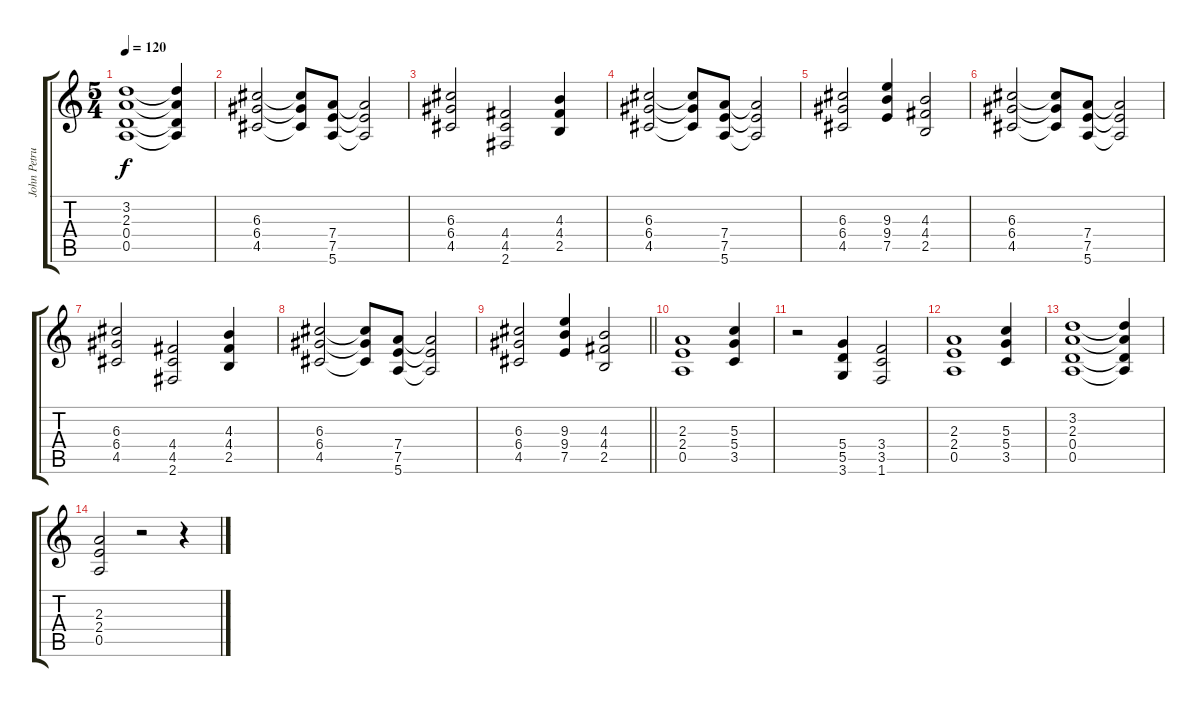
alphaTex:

\track ("John Petrucci2" "John Petru") {instrument overdrivenguitar}
\staff {score tabs}
\tuning (E4 B3 G3 D3 A2 E2) {hide}
\ts (5 4)
\tempo 120
\clef g2
\ks c
(3.2 2.3 0.4 0.5).1{dy f} (3.2{t} 2.3{t} 0.4{t} 0.5{t}).4 |
(6.3 6.4 4.5).2 (6.3{t} 6.4{t} 4.5{t}).8 (7.4 7.5 5.6).8 (7.4{t} 7.5{t} 5.6{t}).2 |
(6.3 6.4 4.5).2 (4.4 4.5 2.6).2 (4.3 4.4 2.5).4 |
(6.3 6.4 4.5).2 (6.3{t} 6.4{t} 4.5{t}).8 (7.4 7.5 5.6).8 (7.4{t} 7.5{t} 5.6{t}).2 |
(6.3 6.4 4.5).2 (9.3 9.4 7.5).4 (4.3 4.4 2.5).2 |
(6.3 6.4 4.5).2 (6.3{t} 6.4{t} 4.5{t}).8 (7.4 7.5 5.6).8 (7.4{t} 7.5{t} 5.6{t}).2 |
(6.3 6.4 4.5).2 (4.4 4.5 2.6).2 (4.3 4.4 2.5).4 |
(6.3 6.4 4.5).2 (6.3{t} 6.4{t} 4.5{t}).8 (7.4 7.5 5.6).8 (7.4{t} 7.5{t} 5.6{t}).2 |
\barLineRight lightlight
(6.3 6.4 4.5).2 (9.3 9.4 7.5).4 (4.3 4.4 2.5).2 |
(2.3 2.4 0.5).1 (5.3 5.4 3.5).4 |
r.2 (5.4 5.5 3.6).4 (3.4 3.5 1.6).2 |
(2.3 2.4 0.5).1 (5.3 5.4 3.5).4 |
(3.2 2.3 0.4 0.5).1 (3.2{t} 2.3{t} 0.4{t} 0.5{t}).4 |
(2.3 2.4 0.5).2 r.2 r.4
